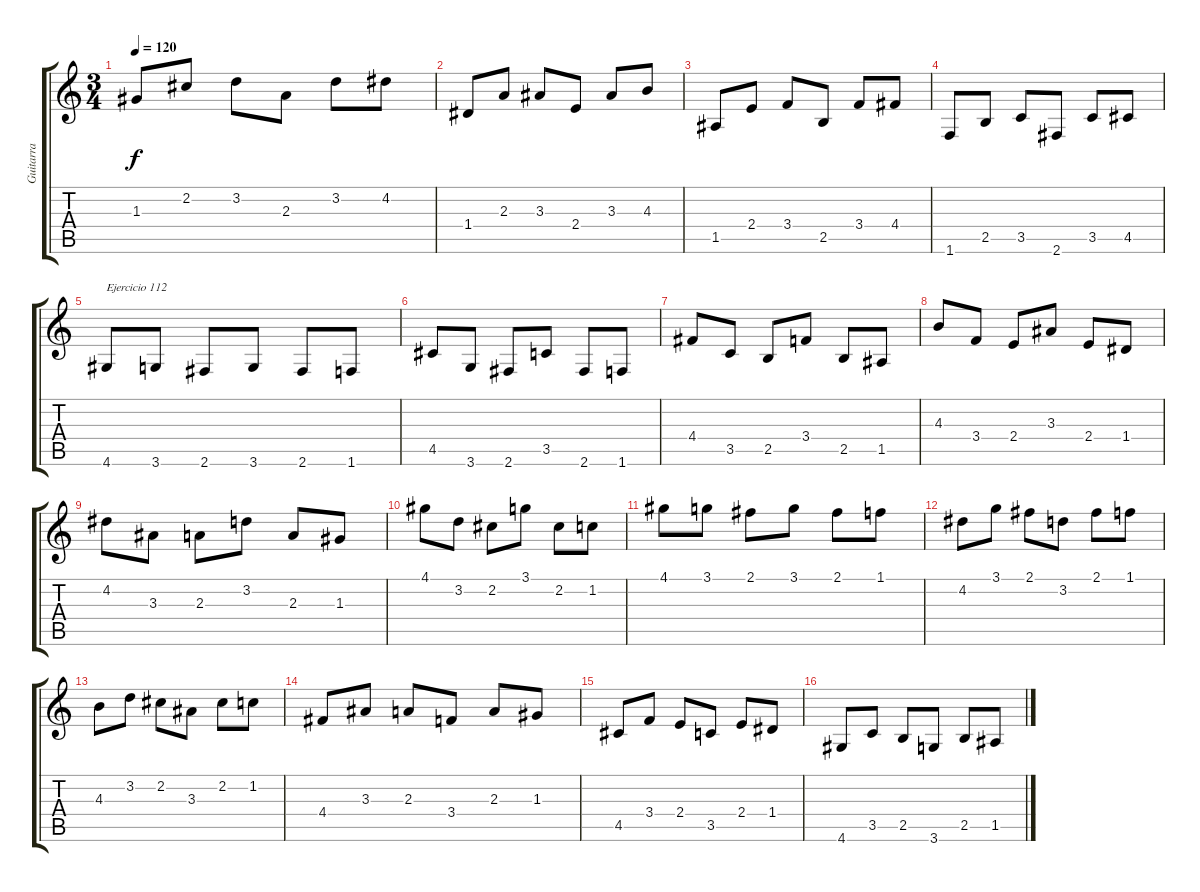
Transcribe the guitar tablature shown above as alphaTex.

\track ("Guitarra" "Guitarra") {instrument acousticguitarnylon}
\staff {score tabs}
\tuning (E4 B3 G3 D3 A2 E2) {hide}
\ts (3 4)
\tempo 120
\clef g2
\ks c
1.3.8{dy f} 2.2.8 3.2.8 2.3.8 3.2.8 4.2.8 |
1.4.8 2.3.8 3.3.8 2.4.8 3.3.8 4.3.8 |
1.5.8 2.4.8 3.4.8 2.5.8 3.4.8 4.4.8 |
1.6.8 2.5.8 3.5.8 2.6.8 3.5.8 4.5.8 |
4.6.8{txt "Ejercicio 112"} 3.6.8 2.6.8 3.6.8 2.6.8 1.6.8 |
4.5.8 3.6.8 2.6.8 3.5.8 2.6.8 1.6.8 |
4.4.8 3.5.8 2.5.8 3.4.8 2.5.8 1.5.8 |
4.3.8 3.4.8 2.4.8 3.3.8 2.4.8 1.4.8 |
4.2.8 3.3.8 2.3.8 3.2.8 2.3.8 1.3.8 |
4.1.8 3.2.8 2.2.8 3.1.8 2.2.8 1.2.8 |
4.1.8 3.1.8 2.1.8 3.1.8 2.1.8 1.1.8 |
4.2.8 3.1.8 2.1.8 3.2.8 2.1.8 1.1.8 |
4.3.8 3.2.8 2.2.8 3.3.8 2.2.8 1.2.8 |
4.4.8 3.3.8 2.3.8 3.4.8 2.3.8 1.3.8 |
4.5.8 3.4.8 2.4.8 3.5.8 2.4.8 1.4.8 |
4.6.8 3.5.8 2.5.8 3.6.8 2.5.8 1.5.8
